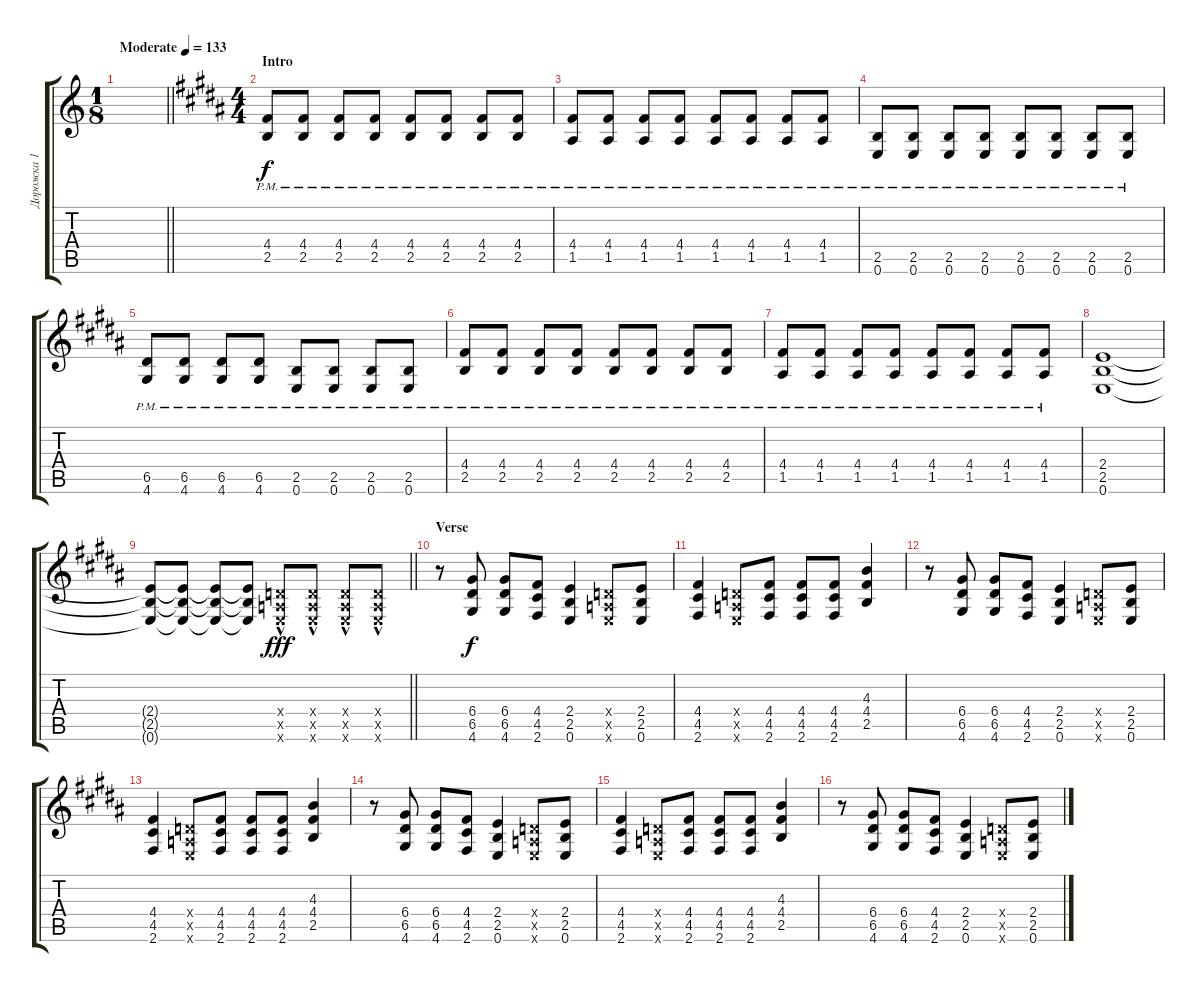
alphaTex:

\track ("Дорожка 1" "Дорожка 1") {instrument distortionguitar}
\staff {score tabs}
\tuning (E4 B3 G3 D3 A2 E2) {hide}
\ts (1 8)
\tempo (133 "Moderate")
\clef g2
\barLineRight lightlight
\ks c
|
\ts (4 4)
\section ("" "Intro")
\ks b
(4.4{pm} 2.5{pm}).8 (4.4{pm} 2.5{pm}).8 (4.4{pm} 2.5{pm}).8 (4.4{pm} 2.5{pm}).8 (4.4{pm} 2.5{pm}).8 (4.4{pm} 2.5{pm}).8 (4.4{pm} 2.5{pm}).8 (4.4{pm} 2.5{pm}).8 |
(4.4{pm} 1.5{pm}).8 (4.4{pm} 1.5{pm}).8 (4.4{pm} 1.5{pm}).8 (4.4{pm} 1.5{pm}).8 (4.4{pm} 1.5{pm}).8 (4.4{pm} 1.5{pm}).8 (4.4{pm} 1.5{pm}).8 (4.4{pm} 1.5{pm}).8 |
(2.5{pm} 0.6{pm}).8 (2.5{pm} 0.6{pm}).8 (2.5{pm} 0.6{pm}).8 (2.5{pm} 0.6{pm}).8 (2.5{pm} 0.6{pm}).8 (2.5{pm} 0.6{pm}).8 (2.5{pm} 0.6{pm}).8 (2.5{pm} 0.6{pm}).8 |
(6.5{pm} 4.6{pm}).8 (6.5{pm} 4.6{pm}).8 (6.5{pm} 4.6{pm}).8 (6.5{pm} 4.6{pm}).8 (2.5{pm} 0.6{pm}).8 (2.5{pm} 0.6{pm}).8 (2.5{pm} 0.6{pm}).8 (2.5{pm} 0.6{pm}).8 |
(4.4{pm} 2.5{pm}).8 (4.4{pm} 2.5{pm}).8 (4.4{pm} 2.5{pm}).8 (4.4{pm} 2.5{pm}).8 (4.4{pm} 2.5{pm}).8 (4.4{pm} 2.5{pm}).8 (4.4{pm} 2.5{pm}).8 (4.4{pm} 2.5{pm}).8 |
(4.4{pm} 1.5{pm}).8 (4.4{pm} 1.5{pm}).8 (4.4{pm} 1.5{pm}).8 (4.4{pm} 1.5{pm}).8 (4.4{pm} 1.5{pm}).8 (4.4{pm} 1.5{pm}).8 (4.4{pm} 1.5{pm}).8 (4.4{pm} 1.5{pm}).8 |
(2.4 2.5 0.6).1 |
\barLineRight lightlight
(2.4{t} 2.5{t} 0.6{t}).8 (2.4{t} 2.5{t} 0.6{t}).8 (2.4{t} 2.5{t} 0.6{t}).8 (2.4{t} 2.5{t} 0.6{t}).8 (0.4{hac x} 0.5{hac x} 0.6{hac x}).8{dy fff} (0.4{hac x} 0.5{hac x} 0.6{hac x}).8 (0.4{hac x} 0.5{hac x} 0.6{hac x}).8 (0.4{hac x} 0.5{hac x} 0.6{hac x}).8 |
\section ("" "Verse")
r.8 (6.4 6.5 4.6).8{dy f} (6.4 6.5 4.6).8 (4.4 4.5 2.6).8 (2.4 2.5 0.6).4 (0.4{x} 0.5{x} 0.6{x}).8 (2.4 2.5 0.6).8 |
(4.4 4.5 2.6).4 (0.4{x} 0.5{x} 0.6{x}).8 (4.4 4.5 2.6).8 (4.4 4.5 2.6).8 (4.4 4.5 2.6).8 (4.3 4.4 2.5).4 |
r.8 (6.4 6.5 4.6).8 (6.4 6.5 4.6).8 (4.4 4.5 2.6).8 (2.4 2.5 0.6).4 (0.4{x} 0.5{x} 0.6{x}).8 (2.4 2.5 0.6).8 |
(4.4 4.5 2.6).4 (0.4{x} 0.5{x} 0.6{x}).8 (4.4 4.5 2.6).8 (4.4 4.5 2.6).8 (4.4 4.5 2.6).8 (4.3 4.4 2.5).4 |
r.8 (6.4 6.5 4.6).8 (6.4 6.5 4.6).8 (4.4 4.5 2.6).8 (2.4 2.5 0.6).4 (0.4{x} 0.5{x} 0.6{x}).8 (2.4 2.5 0.6).8 |
(4.4 4.5 2.6).4 (0.4{x} 0.5{x} 0.6{x}).8 (4.4 4.5 2.6).8 (4.4 4.5 2.6).8 (4.4 4.5 2.6).8 (4.3 4.4 2.5).4 |
r.8 (6.4 6.5 4.6).8 (6.4 6.5 4.6).8 (4.4 4.5 2.6).8 (2.4 2.5 0.6).4 (0.4{x} 0.5{x} 0.6{x}).8 (2.4 2.5 0.6).8
